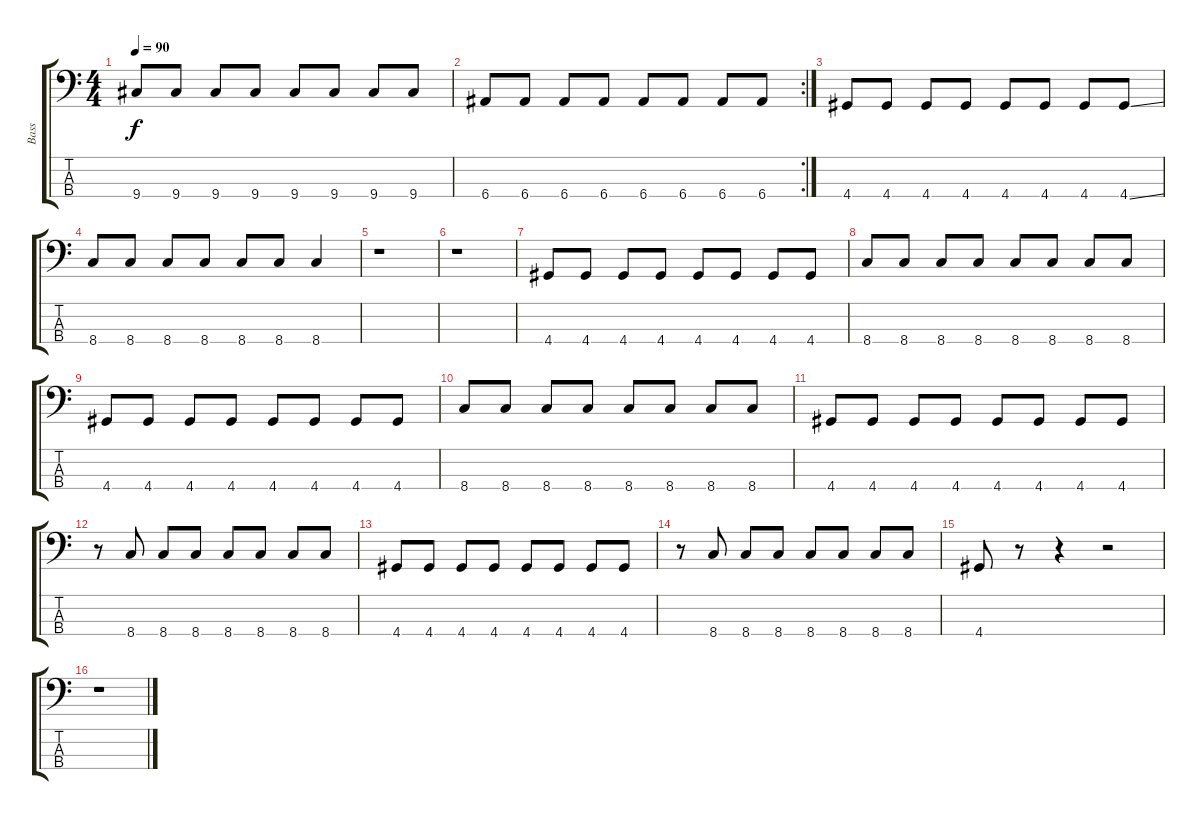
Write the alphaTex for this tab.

\track ("Bass" "Bass") {instrument electricbasspick}
\staff {score tabs}
\tuning (G2 D2 A1 E1) {hide}
\ts (4 4)
\tempo 90
\clef f4
\ks c
9.4.8{dy f} 9.4.8 9.4.8 9.4.8 9.4.8 9.4.8 9.4.8 9.4.8 |
\rc 2
6.4.8 6.4.8 6.4.8 6.4.8 6.4.8 6.4.8 6.4.8 6.4.8 |
4.4.8 4.4.8 4.4.8 4.4.8 4.4.8 4.4.8 4.4.8 4.4{ss}.8 |
8.4.8 8.4.8 8.4.8 8.4.8 8.4.8 8.4.8 8.4.4 |
r.1 |
r.1 |
4.4.8 4.4.8 4.4.8 4.4.8 4.4.8 4.4.8 4.4.8 4.4.8 |
8.4.8 8.4.8 8.4.8 8.4.8 8.4.8 8.4.8 8.4.8 8.4.8 |
4.4.8 4.4.8 4.4.8 4.4.8 4.4.8 4.4.8 4.4.8 4.4.8 |
8.4.8 8.4.8 8.4.8 8.4.8 8.4.8 8.4.8 8.4.8 8.4.8 |
4.4.8 4.4.8 4.4.8 4.4.8 4.4.8 4.4.8 4.4.8 4.4.8 |
r.8 8.4.8 8.4.8 8.4.8 8.4.8 8.4.8 8.4.8 8.4.8 |
4.4.8 4.4.8 4.4.8 4.4.8 4.4.8 4.4.8 4.4.8 4.4.8 |
r.8 8.4.8 8.4.8 8.4.8 8.4.8 8.4.8 8.4.8 8.4.8 |
4.4.8 r.8 r.4 r.2 |
r.1
